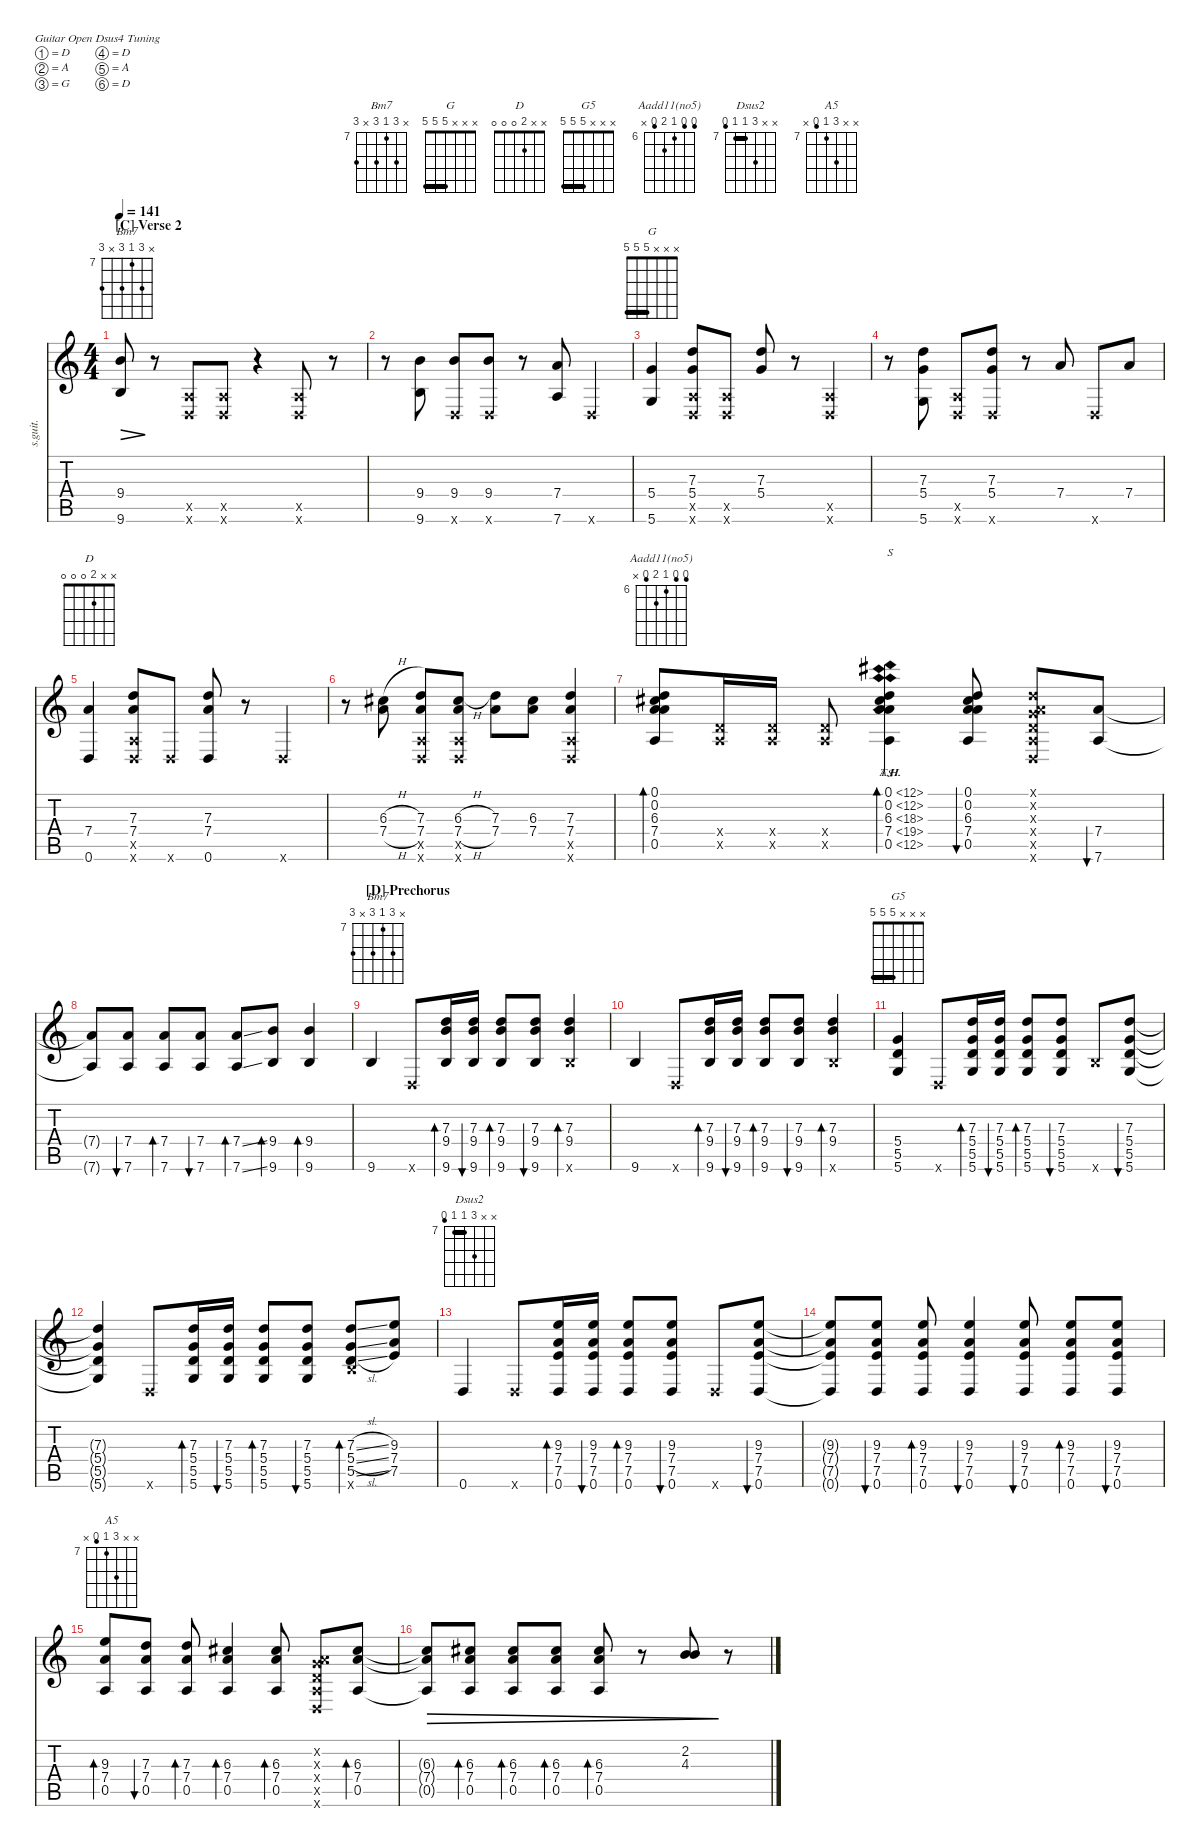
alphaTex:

\defaultSystemsLayout 4
\hideDynamics
\bracketExtendMode nobrackets
\otherSystemsTrackNameOrientation horizontal
\chordDiagramsInScore
\track ("Steel Guitar" "s.guit.") {instrument acousticguitarsteel}
\staff {score tabs}
\tuning (D4 A3 G3 D3 A2 D2)
\chord ("Bm7" x x x 9 9 9) {firstfret 9 barre (9 9)}
\chord ("G" x x x 5 5 5) {barre (5 5)}
\chord ("D" x x 2 0 0 0)
\chord ("G5" x x x 5 5 5) {barre (5 5)}
\chord ("Aadd11(no5)" 5 5 6 7 5 x) {firstfret 6}
\chord ("Bm7" x 9 7 9 x 9) {firstfret 7}
\chord ("Dsus2" x x 9 7 7 6) {firstfret 7 barre 7}
\chord ("A5" x x 9 7 6 x) {firstfret 7}
\ts (4 4)
\section ("C" "Verse 2")
\tempo 141
\clef g2
\ks c
(9.4 9.6).8{ch "Bm7" dec dy mf beam Up} r.8{beam Up} (0.6{x} 0.5{x}).8{beam Up} (0.6{x} 0.5{x}).8{beam Up} r.4{beam Up} (0.6{x} 0.5{x}).8{beam Up} r.8{beam Up} |
r.8{beam Down} (9.6 9.4).8{beam Up} (0.6{x} 9.4).8{beam Up} (9.4 0.6{x}).8{beam Up} r.8{beam Up} (7.6 7.4).8{beam Up} 0.6{x}.4{beam Up} |
(5.4 5.6).4{ch "G" beam Up} (7.3 5.4 0.6{x} 0.5{x}).8{beam Up} (0.6{x} 0.5{x}).8{beam Up} (5.4 7.3).8{beam Up} r.8{beam Up} (0.6{x} 0.5{x}).4{beam Up} |
r.8{beam Down} (5.6 5.4 7.3).8{beam Up} (0.6{x} 0.5{x}).8{beam Up} (5.4 0.6{x} 7.3).8{beam Up} r.8{beam Up} 7.4.8{beam Up} 0.6{x}.8{beam Up} 7.4.8{beam Up} |
(0.6 7.4).4{ch "D" beam Up} (0.6{x} 0.5{x} 7.4 7.3).8{beam Up} 0.6{x}.8{beam Up} (7.4 7.3 0.6).8{beam Up} r.8{beam Up} 0.6{x}.4{beam Up} |
r.8{beam Down} (7.4{h} 6.3{h acc #}).8{beam Down} (7.3 7.4 0.6{x} 0.5{x}).8{beam Up} (7.4{h} 6.3{h acc #} 0.6{x} 0.5{x}).8{beam Up} (7.3 7.4).8{beam Down} (6.3{acc #} 7.4).8{beam Down} (7.3 7.4 0.5{x} 0.6{x}).4{beam Up} |
(6.3{acc #} 7.4 0.5 0.2 0.1).8{bd 30 ch "Aadd11(no5)" beam Up} (0.4{x} 0.5{x}).16{beam Up} (0.5{x} 0.4{x}).16{beam Up} (0.5{x} 0.4{x}).8{beam Up} (6.3{ah 12 acc #} 7.4{ah 12} 0.5{ah 12} 0.2{th 12} 0.1{th 12}).4{s bd 30 beam Down} (6.3{acc #} 7.4 0.5 0.2 0.1).8{bu 30 beam Up} (0.6{x} 0.4{x} 0.5{x} 0.3{x} 0.2{x} 0.1{x}).8{beam Up} (7.6 7.4).8{bu 30 beam Up} |
(7.6{t} 7.4{t}).8{beam Up} (7.6 7.4).8{bu 30 beam Up} (7.6 7.4).8{bd 30 beam Up} (7.6 7.4).8{bu 30 beam Up} (7.6{ss} 7.4{ss}).8{bd 30 beam Up} (9.6 9.4).8{bd 30 beam Up} (9.6 9.4).4{bd 30 beam Up} |
\section ("D" "Prechorus")
9.6.4{ch "Bm7" beam Up} 0.6{x}.8{beam Up} (9.6 9.4 7.3).16{bd 30 beam Up} (9.6 9.4 7.3).16{bu 30 beam Up} (9.6 9.4 7.3).8{bd 30 beam Up} (9.6 9.4 7.3).8{bu 30 beam Up} (9.6{x} 9.4 7.3).4{bd 30 beam Up} |
9.6.4{beam Up} 0.6{x}.8{beam Up} (9.6 9.4 7.3).16{bd 30 beam Up} (9.6 9.4 7.3).16{bu 30 beam Up} (9.6 9.4 7.3).8{bd 30 beam Up} (9.6 9.4 7.3).8{bu 30 beam Up} (9.6{x} 9.4 7.3).4{bd 30 beam Up} |
(5.6 5.5 5.4).4{ch "G5" beam Up} 0.6{x}.8{beam Up} (5.6 5.4 7.3 5.5).16{bd 30 beam Up} (5.6 5.4 7.3 5.5).16{bu 30 beam Up} (5.6 5.4 7.3 5.5).8{bd 30 beam Up} (5.6 5.4 7.3 5.5).8{bu 30 beam Up} 9.6{x}.8{beam Up} (5.6 5.4 7.3 5.5).8{bu 30 beam Up} |
(5.6{t} 5.4{t} 7.3{t} 5.5{t}).4{beam Up} 0.6{x}.8{beam Up} (5.6 5.4 7.3 5.5).16{bd 30 beam Up} (5.6 5.4 7.3 5.5).16{bu 30 beam Up} (5.6 5.4 7.3 5.5).8{bd 30 beam Up} (5.6 5.4 7.3 5.5).8{bu 30 beam Up} (9.6{x} 5.4{sl} 7.3{sl} 5.5{sl}).8{bd 30 beam Up} (9.3 7.4 7.5).8{beam Up} |
0.6.4{ch "Dsus2" beam Up} 0.6{x}.8{beam Up} (7.4 9.3 7.5 0.6).16{bd 30 beam Up} (0.6 7.4 9.3 7.5).16{bu 30 beam Up} (0.6 7.4 9.3 7.5).8{bd 30 beam Up} (0.6 7.4 9.3 7.5).8{bu 30 beam Up} 0.6{x}.8{beam Up} (0.6 7.4 9.3 7.5).8{bu 30 beam Up} |
(0.6{t} 7.4{t} 9.3{t} 7.5{t}).8{beam Up} (0.6 7.4 9.3 7.5).8{bu 30 beam Up} (0.6 7.4 9.3 7.5).8{bd 30 beam Up} (0.6 7.4 9.3 7.5).4{bu 30 beam Up} (0.6 7.4 9.3 7.5).8{bu 30 beam Up} (0.6 7.4 9.3 7.5).8{bd 30 beam Up} (0.6 7.4 9.3 7.5).8{bu 30 beam Up} |
(0.5 7.4 9.3).8{bd 30 ch "A5" beam Up} (0.5 7.4 7.3).8{bu 30 beam Up} (0.5 7.4 7.3).8{bd 30 beam Up} (0.5 7.4 6.3{acc #}).4{bd 30 beam Up} (0.5 7.4 6.3{acc #}).8{bd 30 beam Up} (0.5{x} 0.4{x} 0.3{x} 0.2{x} 0.6{x}).8{beam Up} (0.5 7.4 6.3{acc #}).8{bd 30 beam Up} |
(0.5{t} 7.4{t} 6.3{t acc #}).8{dec dy mp beam Up} (0.5 7.4 6.3{acc #}).8{bd 30 dec beam Up} (0.5 7.4 6.3{acc #}).8{bd 30 dec beam Up} (0.5 7.4 6.3{acc #}).8{bd 30 dec beam Up} (0.5 7.4 6.3{acc #}).8{bd 30 dec dy mf beam Up} r.8{dec beam Up} (2.2 4.3).8{dec beam Up} r.8{beam Up}
